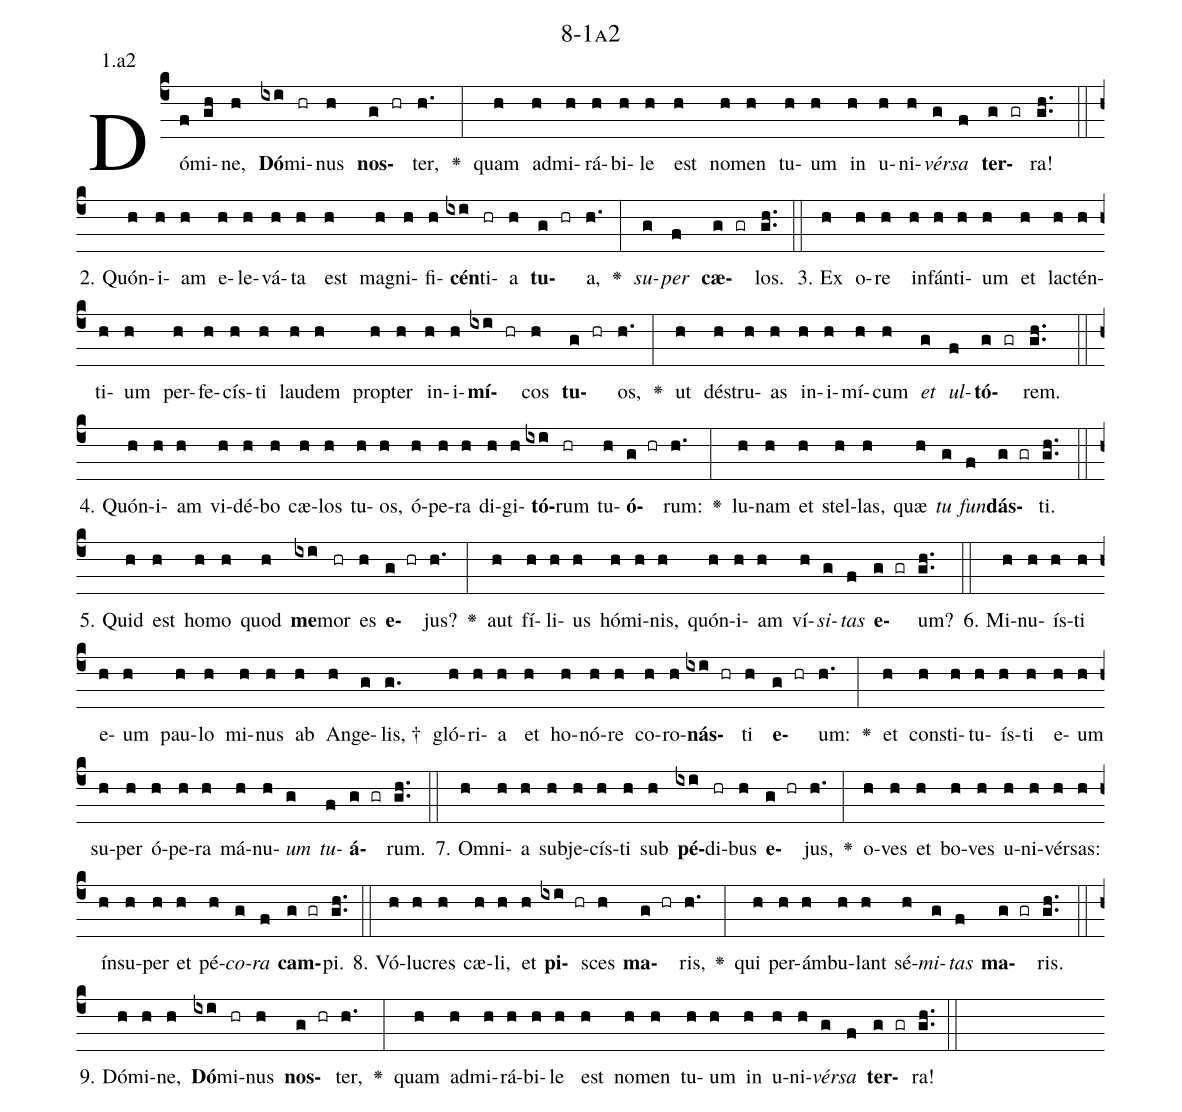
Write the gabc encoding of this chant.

name: 8-1a2;
annotation: 1.a2;
%%
(c4)Dó(f)mi(gh)ne,(h) <b>Dó</b>(ixi)mi(hr)nus(h) <b>nos</b>(g hr)ter,(h.) <v>\greheightstar</v>(:) quam(h) ad(h)mi(h)rá(h)bi(h)le(h) est(h) no(h)men(h) tu(h)um(h) in(h) u(h)ni(h)<i>vér</i>(g)<i>sa</i>(f) <b>ter</b>(g gr)ra!(gh..) (::)
2. Quón(h)i(h)am(h) e(h)le(h)vá(h)ta(h) est(h) ma(h)gni(h)fi(h)<b>cén</b>(ixi)ti(hr)a(h) <b>tu</b>(g hr)a,(h.) <v>\greheightstar</v>(:) <i>su</i>(g)<i>per</i>(f) <b>cæ</b>(g gr)los.(gh..) (::)
3. Ex(h) o(h)re(h) in(h)fán(h)ti(h)um(h) et(h) lac(h)tén(h)ti(h)um(h) per(h)fe(h)cís(h)ti(h) lau(h)dem(h) prop(h)ter(h) in(h)i(h)<b>mí</b>(ixi hr)cos(h) <b>tu</b>(g hr)os,(h.) <v>\greheightstar</v>(:) ut(h) dé(h)stru(h)as(h) in(h)i(h)mí(h)cum(h) <i>et</i>(g) <i>ul</i>(f)<b>tó</b>(g gr)rem.(gh..) (::)
4. Quón(h)i(h)am(h) vi(h)dé(h)bo(h) cæ(h)los(h) tu(h)os,(h) ó(h)pe(h)ra(h) di(h)gi(h)<b>tó</b>(ixi)rum(hr) tu(h)<b>ó</b>(g hr)rum:(h.) <v>\greheightstar</v>(:) lu(h)nam(h) et(h) stel(h)las,(h) quæ(h) <i>tu</i>(g) <i>fun</i>(f)<b>dás</b>(g gr)ti.(gh..) (::)
5. Quid(h) est(h) ho(h)mo(h) quod(h) <b>me</b>(ixi)mor(hr) es(h) <b>e</b>(g hr)jus?(h.) <v>\greheightstar</v>(:) aut(h) fí(h)li(h)us(h) hó(h)mi(h)nis,(h) quón(h)i(h)am(h) ví(h)<i>si</i>(g)<i>tas</i>(f) <b>e</b>(g gr)um?(gh..) (::)
6. Mi(h)nu(h)ís(h)ti(h) e(h)um(h) pau(h)lo(h) mi(h)nus(h) ab(h) An(h)ge(g)lis, †(g.) gló(h)ri(h)a(h) et(h) ho(h)nó(h)re(h) co(h)ro(h)<b>nás</b>(ixi hr)ti(h) <b>e</b>(g hr)um:(h.) <v>\greheightstar</v>(:) et(h) con(h)sti(h)tu(h)ís(h)ti(h) e(h)um(h) su(h)per(h) ó(h)pe(h)ra(h) má(h)nu(h)<i>um</i>(g) <i>tu</i>(f)<b>á</b>(g gr)rum.(gh..) (::)
7. Om(h)ni(h)a(h) sub(h)je(h)cís(h)ti(h) sub(h) <b>pé</b>(ixi)di(hr)bus(h) <b>e</b>(g hr)jus,(h.) <v>\greheightstar</v>(:) o(h)ves(h) et(h) bo(h)ves(h) u(h)ni(h)vér(h)sas:(h) ín(h)su(h)per(h) et(h) pé(h)<i>co</i>(g)<i>ra</i>(f) <b>cam</b>(g gr)pi.(gh..) (::)
8. Vó(h)lu(h)cres(h) cæ(h)li,(h) et(h) <b>pi</b>(ixi hr)sces(h) <b>ma</b>(g hr)ris,(h.) <v>\greheightstar</v>(:) qui(h) per(h)ám(h)bu(h)lant(h) sé(h)<i>mi</i>(g)<i>tas</i>(f) <b>ma</b>(g gr)ris.(gh..) (::)
9. Dó(h)mi(h)ne,(h) <b>Dó</b>(ixi)mi(hr)nus(h) <b>nos</b>(g hr)ter,(h.) <v>\greheightstar</v>(:) quam(h) ad(h)mi(h)rá(h)bi(h)le(h) est(h) no(h)men(h) tu(h)um(h) in(h) u(h)ni(h)<i>vér</i>(g)<i>sa</i>(f) <b>ter</b>(g gr)ra!(gh..) (::)
